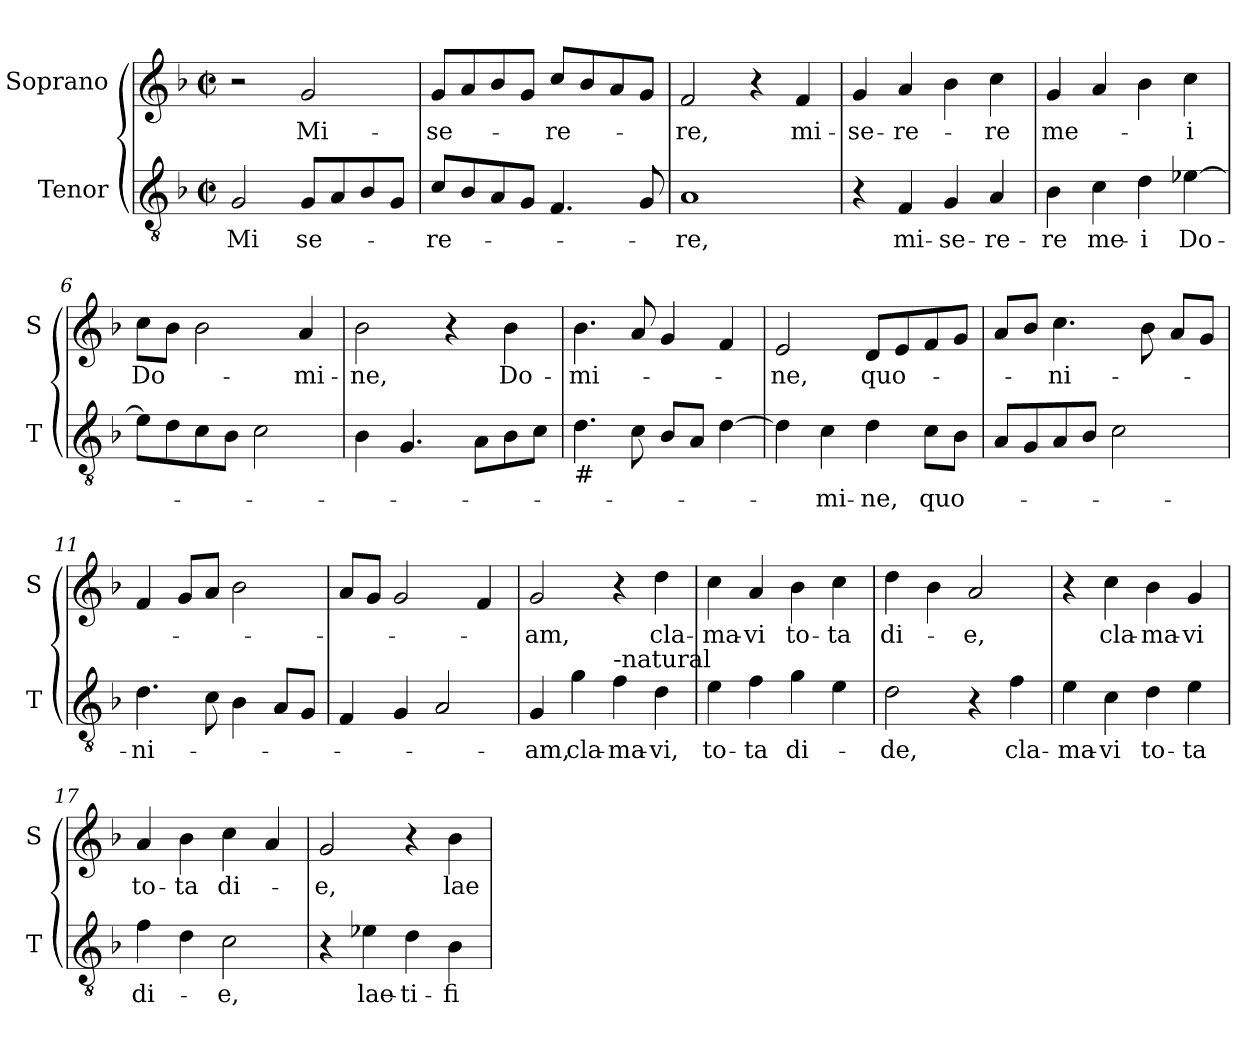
**kern	**text	**kern	**text
*part2	*part2	*part1	*part1
*staff2	*staff2	*staff1	*staff1
*I"Tenor	*	*I"Soprano	*
*I'T	*	*I'S	*
*clefGv2	*	*clefG2	*
*k[b-]	*	*k[b-]	*
*F:	*	*F:	*
*M2/2	*	*M2/2	*
*met(c|)	*	*met(c|)	*
=1	=1	=1	=1
!	!LO:LY:b	!	!
2G/	Mi	2r	.
!	!LO:LY:b	!	!LO:LY:b
8G/L	se-	2g/	Mi-
8A/	.	.	.
8B-/	.	.	.
8G/J	.	.	.
=2	=2	=2	=2
!	!LO:LY:b	!	!LO:LY:b
8c/L	-re-	8g/L	-se-
8B-/	.	8a/	.
8A/	.	8b-/	.
8G/J	.	8g/J	.
!	!	!	!LO:LY:b
4.F/	.	8cc/L	-re-
.	.	8b-/	.
.	.	8a/	.
8G/	.	8g/J	.
=3	=3	=3	=3
!	!LO:LY:b	!	!LO:LY:b
1A	-re,	2f/	-re,
.	.	4r	.
!	!	!	!LO:LY:b
.	.	4f/	mi-
=4	=4	=4	=4
!	!	!	!LO:LY:b
4r	.	4g/	-se-
!	!LO:LY:b	!	!LO:LY:b
4F/	mi-	4a/	-re-
!	!LO:LY:b	!	!
4G/	-se-	4b-\	.
!	!LO:LY:b	!	!LO:LY:b
4A/	-re-	4cc\	-re
=5	=5	=5	=5
!	!LO:LY:b	!	!LO:LY:b
4B-\	-re	4g/	me-
!	!LO:LY:b	!	!
4c\	me-	4a/	.
!	!LO:LY:b	!	!
4d\	-i	4b-\	.
!	!LO:LY:b	!	!LO:LY:b
[4e-X\	Do-	4cc\	-i
!!LO:LB:g=z
=6	=6	=6	=6
!	!	!	!LO:LY:b
8e-\L]	.	8cc\L	Do-
8d\	.	8b-\J	.
8c\	.	2b-\	.
8B-\J	.	.	.
2c\	.	.	.
!	!	!	!LO:LY:b
.	.	4a/	-mi-
=7	=7	=7	=7
!	!	!	!LO:LY:b
4B-\	.	2b-\	-ne,
4.G/	.	.	.
.	.	4r	.
8A\L	.	.	.
!	!	!	!LO:LY:b
8B-\	.	4b-\	Do-
8c\J	.	.	.
=8	=8	=8	=8
!LO:TX:b:t=#	!	!	!
!	!	!	!LO:LY:b
4.d\	.	4.b-\	-mi-
8c\	.	8a/	.
8B-/L	.	4g/	.
8A/J	.	.	.
[4d\	.	4f/	.
=9	=9	=9	=9
!	!	!	!LO:LY:b
4d\]	.	2e/	-ne,
!	!LO:LY:b	!	!
4c\	-mi-	.	.
!	!LO:LY:b	!	!LO:LY:b
4d\	-ne,	8d/L	quo-
.	.	8e/	.
!	!LO:LY:b	!	!
8c\L	quo-	8f/	.
8B-\J	.	8g/J	.
=10	=10	=10	=10
8A/L	.	8a/L	.
8G/	.	8b-/J	.
!	!	!	!LO:LY:b
8A/	.	4.cc\	-ni-
8B-/J	.	.	.
2c\	.	.	.
.	.	8b-\	.
.	.	8a/L	.
.	.	8g/J	.
!!LO:LB:g=z
=11	=11	=11	=11
!	!LO:LY:b	!	!
4.d\	-ni-	4f/	.
.	.	8g/L	.
8c\	.	8a/J	.
4B-\	.	2b-\	.
8A/L	.	.	.
8G/J	.	.	.
=12	=12	=12	=12
4F/	.	8a/L	.
.	.	8g/J	.
4G/	.	2g/	.
2A/	.	.	.
.	.	4f/	.
=13	=13	=13	=13
!	!LO:LY:b	!	!LO:LY:b
4G/	-am,	2g/	-am,
!	!LO:LY:b	!	!
4g\	cla-	.	.
!LO:TX:a:t=-natural	!	!	!
!	!LO:LY:b	!	!
4f\	-ma-	4r	.
!	!LO:LY:b	!	!LO:LY:b
4d\	-vi,	4dd\	cla-
=14	=14	=14	=14
!	!LO:LY:b	!	!LO:LY:b
4e\	to-	4cc\	-ma-
!	!LO:LY:b	!	!LO:LY:b
4f\	-ta	4a/	-vi
!	!LO:LY:b	!	!LO:LY:b
4g\	di-	4b-\	to-
!	!	!	!LO:LY:b
4e\	.	4cc\	-ta
=15	=15	=15	=15
!	!LO:LY:b	!	!LO:LY:b
2d\	-de,	4dd\	di-
.	.	4b-\	.
!	!	!	!LO:LY:b
4r	.	2a/	-e,
!	!LO:LY:b	!	!
4f\	cla-	.	.
!!LO:LB:g=z
=16	=16	=16	=16
!	!LO:LY:b	!	!
4e\	-ma-	4r	.
!	!LO:LY:b	!	!LO:LY:b
4c\	-vi	4cc\	cla-
!	!LO:LY:b	!	!LO:LY:b
4d\	to-	4b-\	-ma-
!	!LO:LY:b	!	!LO:LY:b
4e\	-ta	4g/	-vi
=17	=17	=17	=17
!	!LO:LY:b	!	!LO:LY:b
4f\	di-	4a/	to-
!	!	!	!LO:LY:b
4d\	.	4b-\	-ta
!	!LO:LY:b	!	!LO:LY:b
2c\	-e,	4cc\	di-
.	.	4a/	.
=18	=18	=18	=18
!	!	!	!LO:LY:b
4r	.	2g/	-e,
!	!LO:LY:b	!	!
4e-X\	lae-	.	.
!	!LO:LY:b	!	!
4d\	-ti-	4r	.
!	!LO:LY:b	!	!LO:LY:b
4B-\	-fi-	4b-\	lae-
=	=	=	=
*-	*-	*-	*-
